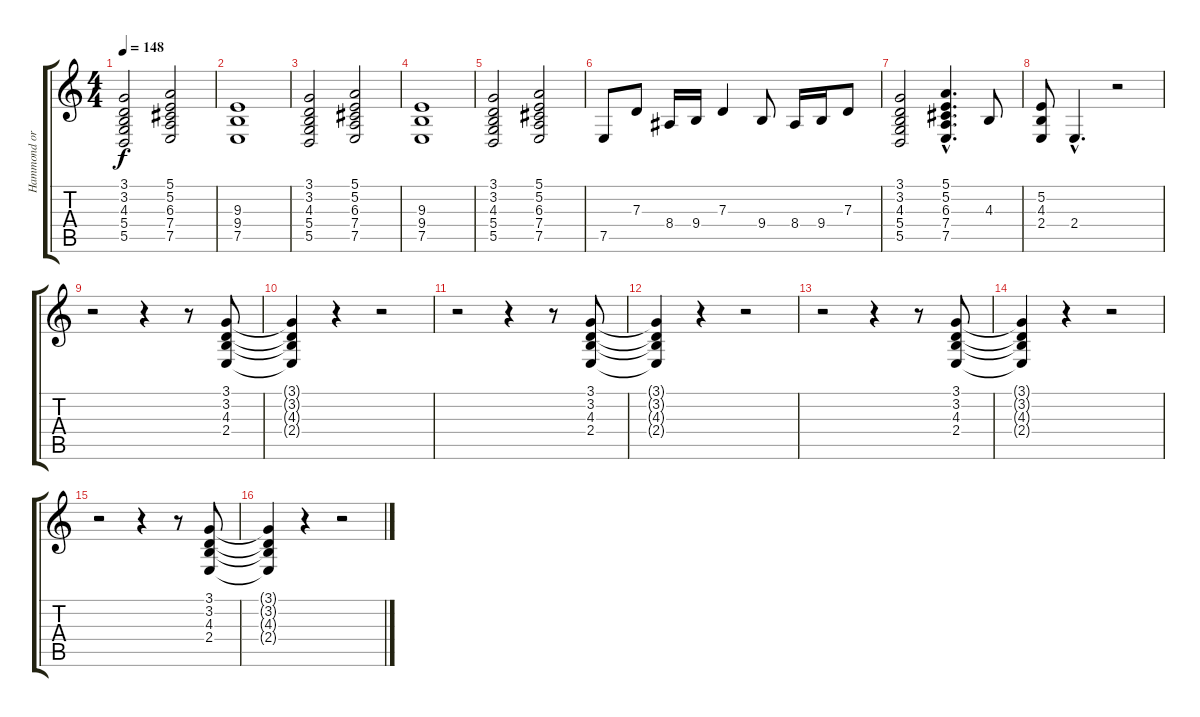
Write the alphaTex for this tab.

\track ("Hammond organ arr. gtr" "Hammond or") {instrument drawbarorgan}
\staff {score tabs}
\tuning (E4 B3 G3 D3 A2 E2) {hide}
\ts (4 4)
\tempo 148
\clef g2
\ks c
(3.1 3.2 4.3 5.4 5.5).2{dy f} (5.1 5.2 6.3 7.4 7.5).2 |
(9.3 9.4 7.5).1 |
(3.1 3.2 4.3 5.4 5.5).2 (5.1 5.2 6.3 7.4 7.5).2 |
(9.3 9.4 7.5).1 |
(3.1 3.2 4.3 5.4 5.5).2 (5.1 5.2 6.3 7.4 7.5).2 |
7.5.8 7.3.8 8.4.16 9.4.16 7.3.4 9.4.8 8.4.16 9.4.16 7.3.8 |
(3.1 3.2 4.3 5.4 5.5).2 (5.1{hac} 5.2{hac} 6.3{hac} 7.4{hac} 7.5{hac}).4{d} 4.3.8 |
(5.2 4.3 2.4).8 2.4{hac}.4{d} r.2 |
r.2 r.4 r.8 (3.1 3.2 4.3 2.4).8 |
(3.1{t} 3.2{t} 4.3{t} 2.4{t}).4 r.4 r.2 |
r.2 r.4 r.8 (3.1 3.2 4.3 2.4).8 |
(3.1{t} 3.2{t} 4.3{t} 2.4{t}).4 r.4 r.2 |
r.2 r.4 r.8 (3.1 3.2 4.3 2.4).8 |
(3.1{t} 3.2{t} 4.3{t} 2.4{t}).4 r.4 r.2 |
r.2 r.4 r.8 (3.1 3.2 4.3 2.4).8 |
(3.1{t} 3.2{t} 4.3{t} 2.4{t}).4 r.4 r.2
